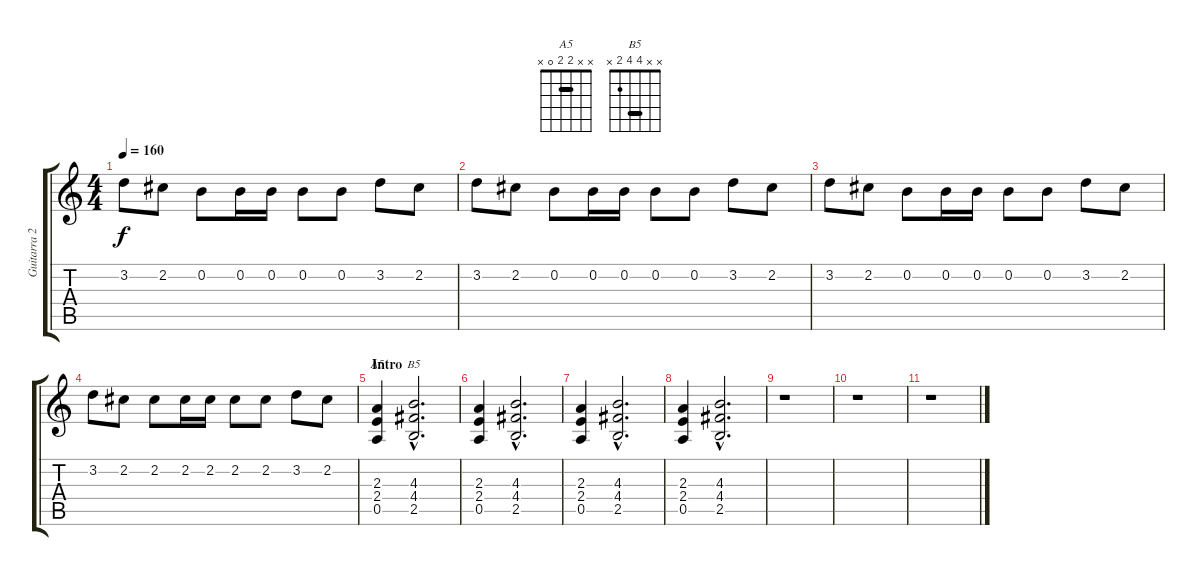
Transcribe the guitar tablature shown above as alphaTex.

\track ("Guitarra 2 (Opcional)" "Guitarra 2") {instrument distortionguitar}
\staff {score tabs}
\tuning (E4 B3 G3 D3 A2 E2) {hide}
\chord ("A5" x x 2 2 0 x) {barre 2}
\chord ("B5" x x 4 4 2 x) {barre 4}
\ts (4 4)
\tempo 160
\clef g2
\ks c
3.2.8{dy f} 2.2.8 0.2.8 0.2.16 0.2.16 0.2.8 0.2.8 3.2.8 2.2.8 |
3.2.8 2.2.8 0.2.8 0.2.16 0.2.16 0.2.8 0.2.8 3.2.8 2.2.8 |
3.2.8 2.2.8 0.2.8 0.2.16 0.2.16 0.2.8 0.2.8 3.2.8 2.2.8 |
3.2.8 2.2.8 2.2.8 2.2.16 2.2.16 2.2.8 2.2.8 3.2.8 2.2.8 |
\section ("" "Intro")
(2.3 2.4 0.5).4{ch "A5"} (4.3{hac} 4.4{hac} 2.5{hac}).2{d ch "B5"} |
(2.3 2.4 0.5).4 (4.3{hac} 4.4{hac} 2.5{hac}).2{d} |
(2.3 2.4 0.5).4 (4.3{hac} 4.4{hac} 2.5{hac}).2{d} |
(2.3 2.4 0.5).4 (4.3{hac} 4.4{hac} 2.5{hac}).2{d} |
r.1 |
r.1 |
r.1
